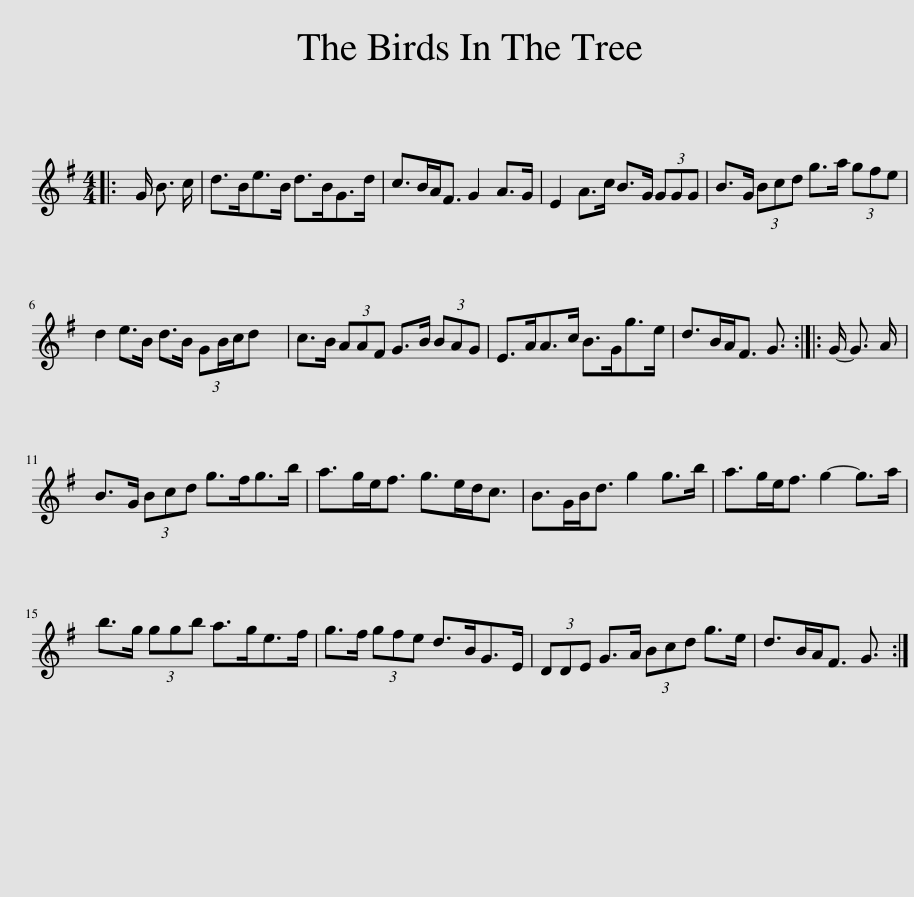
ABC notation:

X:1
L:1/8
M:4/4
I:linebreak $
K:G
V:1 treble
V:1
|: G/ B3/2 c/ | d>Be>B d>BG>d | c>BA<F G2 A>G | E2 A>c B>G (3GGG | B>G (3Bcd g>a (3gfe |$ %5
 d2 e>B d>B (3GB/c/d x/24 | c>B (3AAF G>B (3BAG | E>AA>c B>Gg>e | d>BA<F G3/2 :: G/- G3/2 A/ |$ %10
 B>G (3Bcd g>fg>b | a>ge<f g>ed<c | B>GB<d g2 g>b | a>ge<f g2- g>a |$ b>g (3ggb a>ge>f | %15
 g>f (3gfe d>BG>E | (3DDE G>A (3Bcd g>e | d>BA<F G3/2 :| %18
